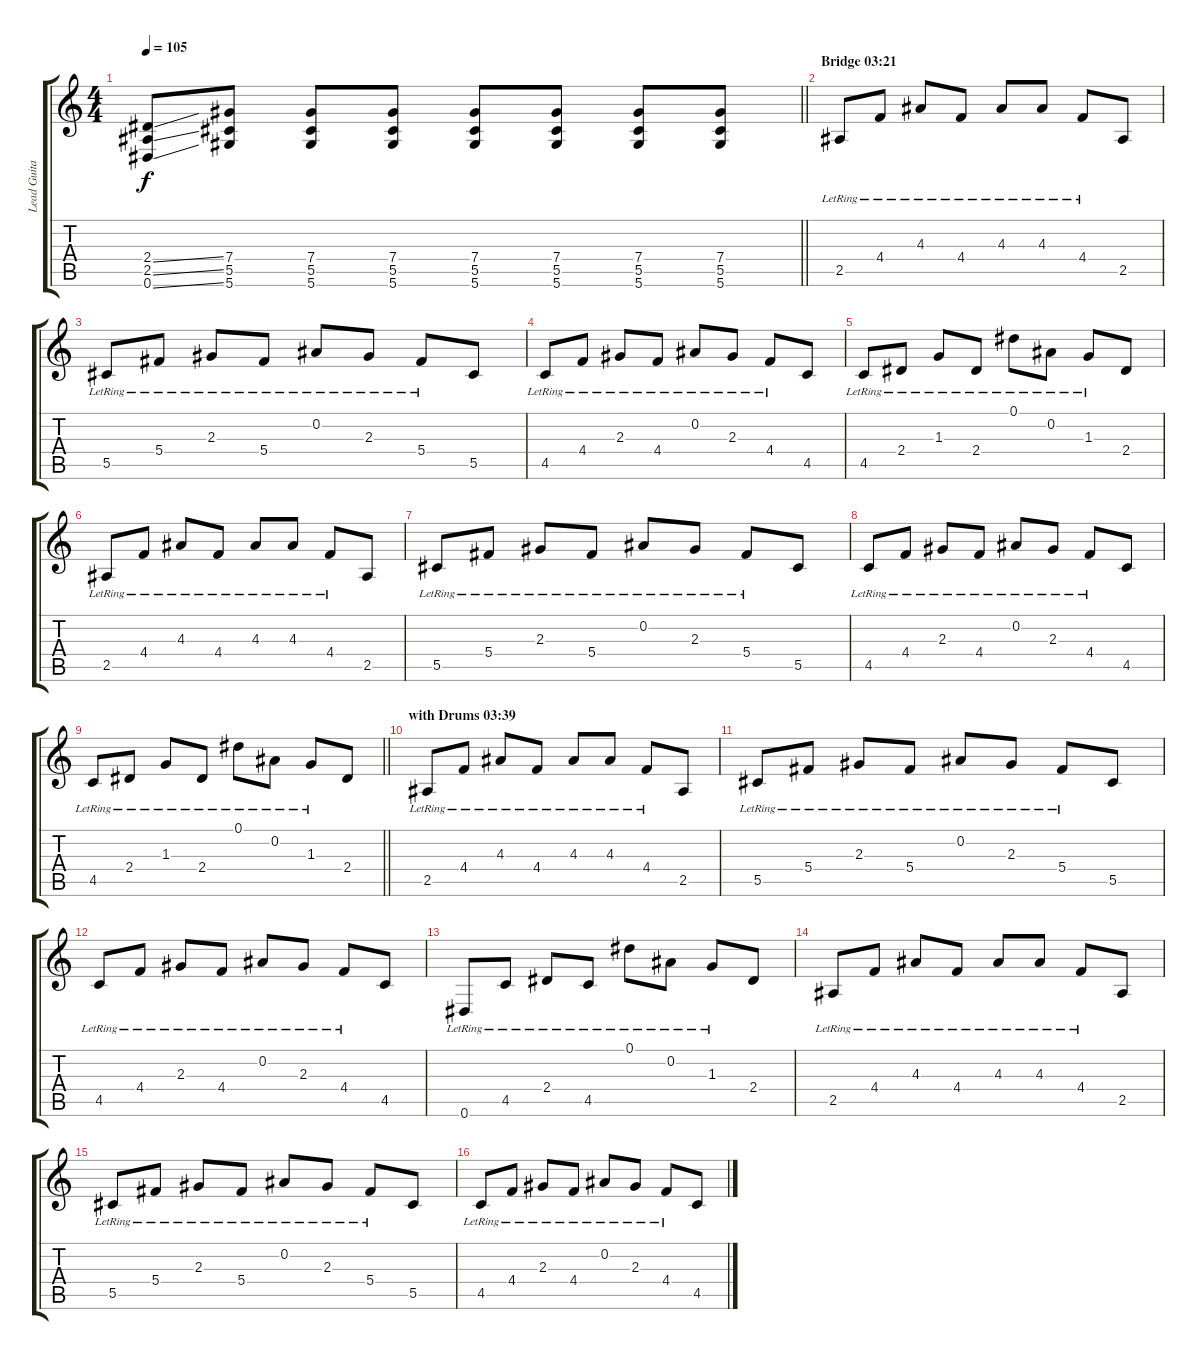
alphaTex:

\track ("Lead Guitar" "Lead Guita") {instrument distortionguitar}
\staff {score tabs}
\tuning (Eb4 Bb3 Gb3 Db3 Ab2 Eb2) {hide}
\ts (4 4)
\tempo 105
\clef g2
\barLineRight lightlight
\ks c
(2.4{ss} 2.5{ss} 0.6{ss}).8{dy f} (7.4 5.5 5.6).8 (7.4 5.5 5.6).8 (7.4 5.5 5.6).8 (7.4 5.5 5.6).8 (7.4 5.5 5.6).8 (7.4 5.5 5.6).8 (7.4 5.5 5.6).8 |
\section ("" "Bridge 03:21")
2.5{lr}.8 4.4{lr}.8 4.3{lr}.8 4.4{lr}.8 4.3{lr}.8 4.3{lr}.8 4.4{lr}.8 2.5.8 |
5.5{lr}.8 5.4{lr}.8 2.3{lr}.8 5.4{lr}.8 0.2{lr}.8 2.3{lr}.8 5.4{lr}.8 5.5.8 |
4.5{lr}.8 4.4{lr}.8 2.3{lr}.8 4.4{lr}.8 0.2{lr}.8 2.3{lr}.8 4.4{lr}.8 4.5.8 |
4.5{lr}.8 2.4{lr}.8 1.3{lr}.8 2.4{lr}.8 0.1{lr}.8 0.2{lr}.8 1.3{lr}.8 2.4.8 |
2.5{lr}.8 4.4{lr}.8 4.3{lr}.8 4.4{lr}.8 4.3{lr}.8 4.3{lr}.8 4.4{lr}.8 2.5.8 |
5.5{lr}.8 5.4{lr}.8 2.3{lr}.8 5.4{lr}.8 0.2{lr}.8 2.3{lr}.8 5.4{lr}.8 5.5.8 |
4.5{lr}.8 4.4{lr}.8 2.3{lr}.8 4.4{lr}.8 0.2{lr}.8 2.3{lr}.8 4.4{lr}.8 4.5.8 |
\barLineRight lightlight
4.5{lr}.8 2.4{lr}.8 1.3{lr}.8 2.4{lr}.8 0.1{lr}.8 0.2{lr}.8 1.3{lr}.8 2.4.8 |
\section ("" "with Drums 03:39")
2.5{lr}.8{instrument electricguitarjazz} 4.4{lr}.8 4.3{lr}.8 4.4{lr}.8 4.3{lr}.8 4.3{lr}.8 4.4{lr}.8 2.5.8 |
5.5{lr}.8 5.4{lr}.8 2.3{lr}.8 5.4{lr}.8 0.2{lr}.8 2.3{lr}.8 5.4{lr}.8 5.5.8 |
4.5{lr}.8 4.4{lr}.8 2.3{lr}.8 4.4{lr}.8 0.2{lr}.8 2.3{lr}.8 4.4{lr}.8 4.5.8 |
0.6{lr}.8 4.5{lr}.8 2.4{lr}.8 4.5{lr}.8 0.1{lr}.8 0.2{lr}.8 1.3{lr}.8 2.4.8 |
2.5{lr}.8{instrument electricguitarjazz} 4.4{lr}.8 4.3{lr}.8 4.4{lr}.8 4.3{lr}.8 4.3{lr}.8 4.4{lr}.8 2.5.8 |
5.5{lr}.8 5.4{lr}.8 2.3{lr}.8 5.4{lr}.8 0.2{lr}.8 2.3{lr}.8 5.4{lr}.8 5.5.8 |
4.5{lr}.8 4.4{lr}.8 2.3{lr}.8 4.4{lr}.8 0.2{lr}.8 2.3{lr}.8 4.4{lr}.8 4.5.8
